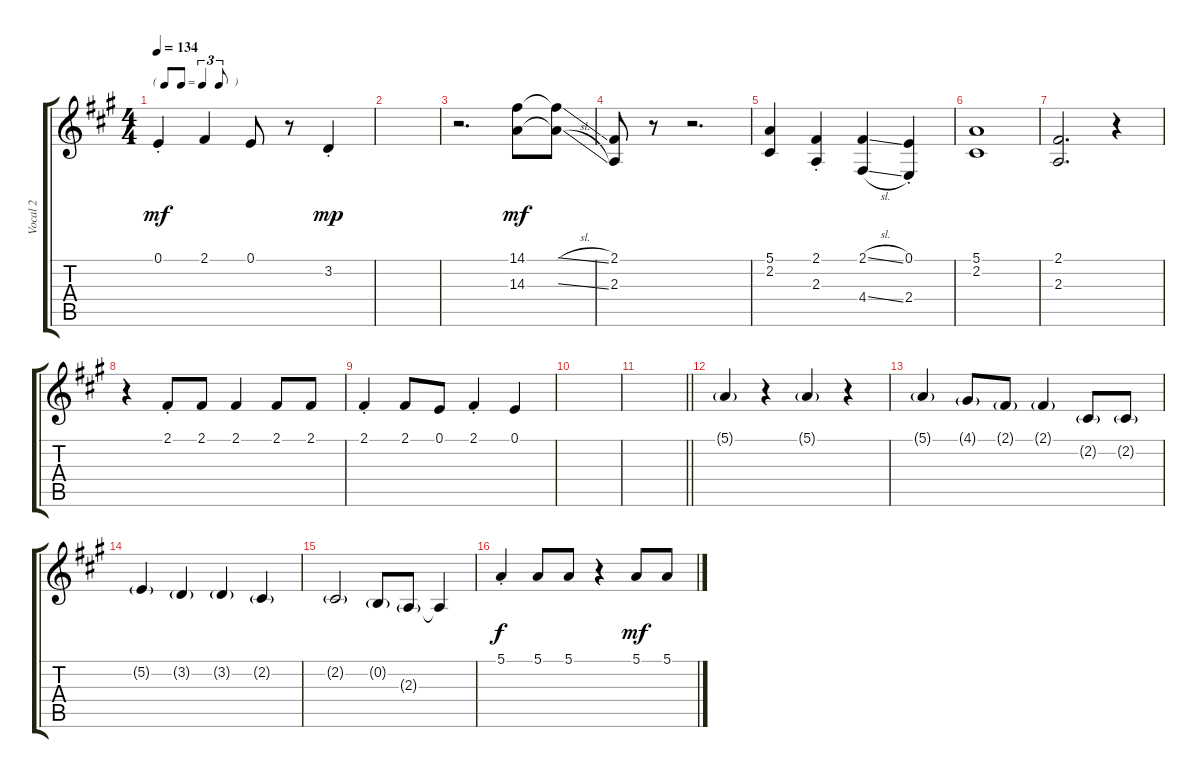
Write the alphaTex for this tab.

\track ("Vocal 2" "Vocal 2") {instrument sopranosax}
\staff {score tabs}
\tuning (E4 B3 G3 D3 A2 E2) {hide}
\ts (4 4)
\tf triplet8th
\tempo 134
\clef g2
\ks f#minor
0.1{st}.4{dy mf} 2.1.4 0.1.8 r.8 3.2{st}.4{dy mp} |
|
r.2{d} (14.1 14.3).8{dy mf} (14.1{sl t} 14.3{sl t}).8{volume 2} |
(2.1 2.3).8 r.8 r.2{d} |
(5.1 2.2).4{volume 11} (2.1{st} 2.3{st}).4 (2.1{sl} 4.4{sl}).4 (0.1{st} 2.4{st}).4 |
(5.1 2.2).1 |
(2.1 2.3).2{d} r.4 |
r.4 2.1{st}.8 2.1.8 2.1.4 2.1.8 2.1.8 |
2.1{st}.4 2.1.8 0.1.8 2.1{st}.4 0.1.4 |
|
\barLineRight lightlight
|
5.1{g}.4 r.4 5.1{g}.4 r.4 |
5.1{g}.4 4.1{g}.8 2.1{g}.8 2.1{g}.4 2.2{g}.8 2.2{g}.8 |
5.2{g}.4 3.2{g}.4 3.2{g}.4 2.2{g}.4 |
2.2{g}.2 0.2{g}.8 2.3{g}.8 2.3{t}.4 |
5.1{st}.4{dy f} 5.1.8 5.1.8 r.4 5.1.8{dy mf} 5.1.8
